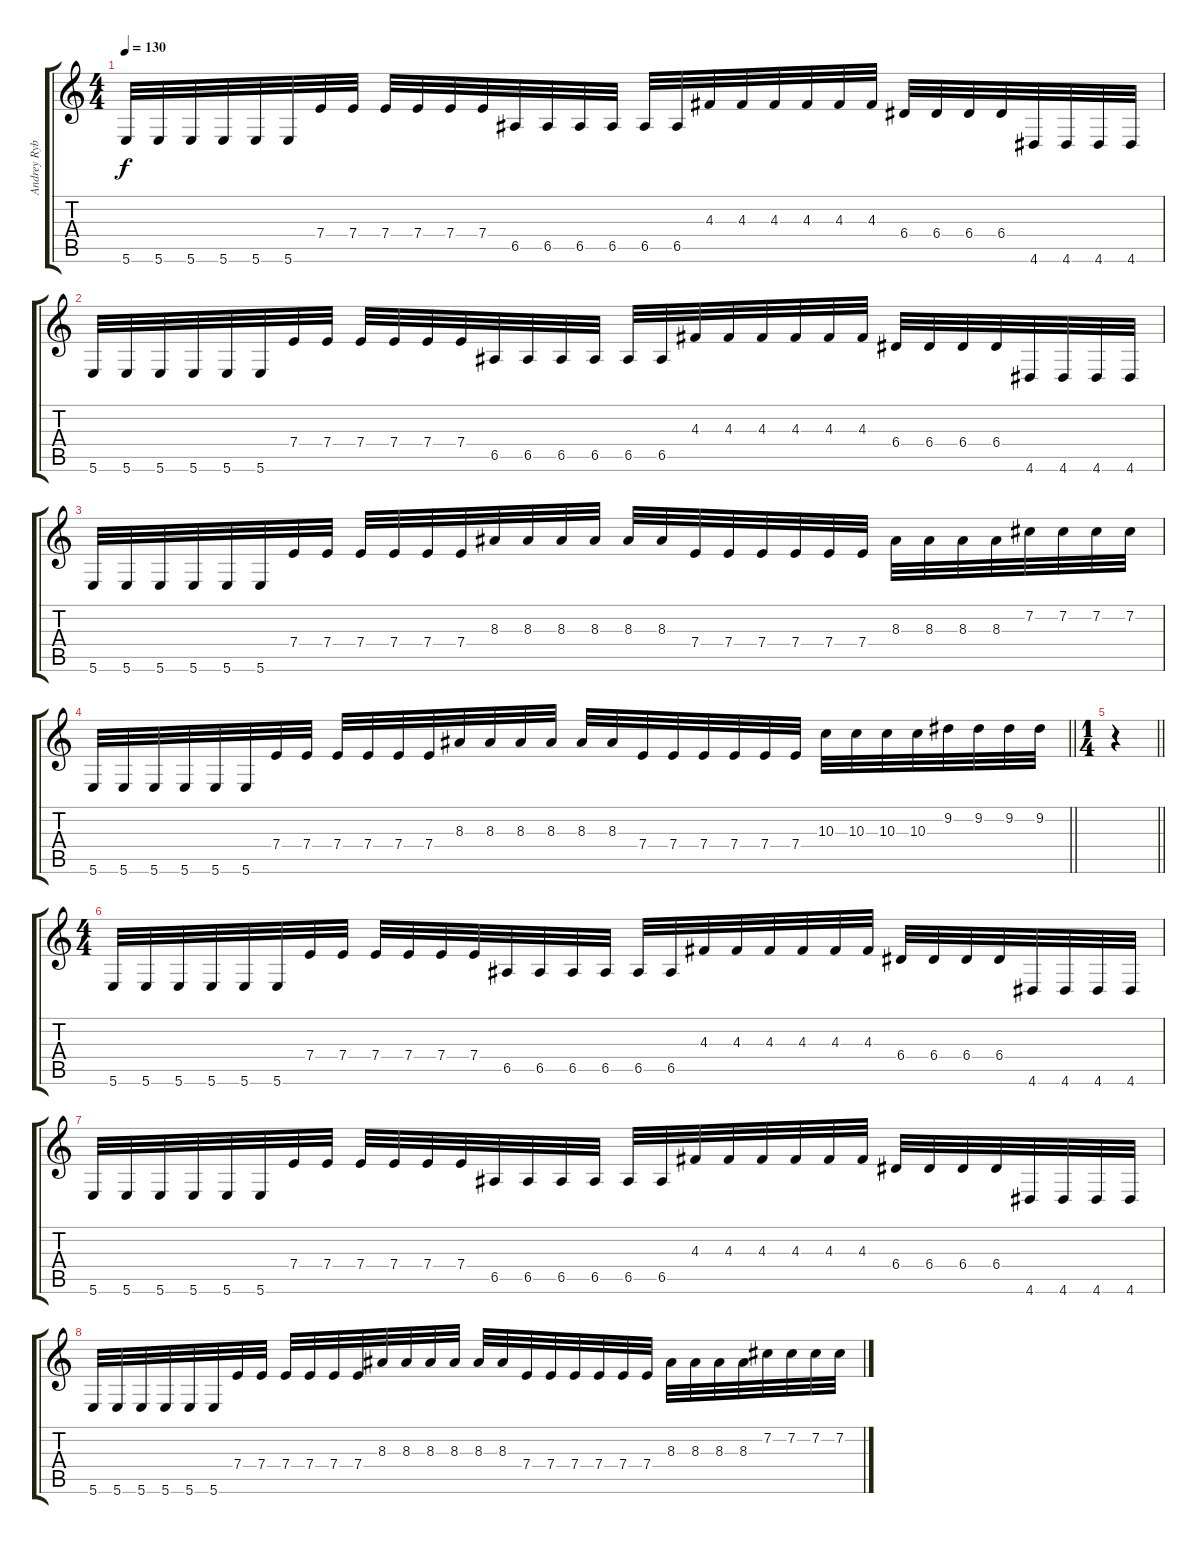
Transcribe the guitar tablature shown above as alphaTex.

\track ("Andrey Rybakov" "Andrey Ryb") {instrument distortionguitar}
\staff {score tabs}
\tuning (B3 Gb3 D3 A2 E2 B1) {hide}
\ts (4 4)
\section ("" "")
\tempo 130
\clef g2
\ks c
5.6.32{dy f instrument distortionguitar} 5.6.32 5.6.32 5.6.32 5.6.32 5.6.32 7.4.32 7.4.32 7.4.32 7.4.32 7.4.32 7.4.32 6.5.32 6.5.32 6.5.32 6.5.32 6.5.32 6.5.32 4.3.32 4.3.32 4.3.32 4.3.32 4.3.32 4.3.32 6.4.32 6.4.32 6.4.32 6.4.32 4.6.32 4.6.32 4.6.32 4.6.32 |
5.6.32 5.6.32 5.6.32 5.6.32 5.6.32 5.6.32 7.4.32 7.4.32 7.4.32 7.4.32 7.4.32 7.4.32 6.5.32 6.5.32 6.5.32 6.5.32 6.5.32 6.5.32 4.3.32 4.3.32 4.3.32 4.3.32 4.3.32 4.3.32 6.4.32 6.4.32 6.4.32 6.4.32 4.6.32 4.6.32 4.6.32 4.6.32 |
5.6.32 5.6.32 5.6.32 5.6.32 5.6.32 5.6.32 7.4.32 7.4.32 7.4.32 7.4.32 7.4.32 7.4.32 8.3.32 8.3.32 8.3.32 8.3.32 8.3.32 8.3.32 7.4.32 7.4.32 7.4.32 7.4.32 7.4.32 7.4.32 8.3.32 8.3.32 8.3.32 8.3.32 7.2.32 7.2.32 7.2.32 7.2.32 |
\barLineRight lightlight
5.6.32 5.6.32 5.6.32 5.6.32 5.6.32 5.6.32 7.4.32 7.4.32 7.4.32 7.4.32 7.4.32 7.4.32 8.3.32 8.3.32 8.3.32 8.3.32 8.3.32 8.3.32 7.4.32 7.4.32 7.4.32 7.4.32 7.4.32 7.4.32 10.3.32 10.3.32 10.3.32 10.3.32 9.2.32 9.2.32 9.2.32 9.2.32 |
\ts (1 4)
\section ("" "")
\barLineRight lightlight
r.4 |
\ts (4 4)
\section ("" "")
5.6.32 5.6.32 5.6.32 5.6.32 5.6.32 5.6.32 7.4.32 7.4.32 7.4.32 7.4.32 7.4.32 7.4.32 6.5.32 6.5.32 6.5.32 6.5.32 6.5.32 6.5.32 4.3.32 4.3.32 4.3.32 4.3.32 4.3.32 4.3.32 6.4.32 6.4.32 6.4.32 6.4.32 4.6.32 4.6.32 4.6.32 4.6.32 |
5.6.32 5.6.32 5.6.32 5.6.32 5.6.32 5.6.32 7.4.32 7.4.32 7.4.32 7.4.32 7.4.32 7.4.32 6.5.32 6.5.32 6.5.32 6.5.32 6.5.32 6.5.32 4.3.32 4.3.32 4.3.32 4.3.32 4.3.32 4.3.32 6.4.32 6.4.32 6.4.32 6.4.32 4.6.32 4.6.32 4.6.32 4.6.32 |
5.6.32 5.6.32 5.6.32 5.6.32 5.6.32 5.6.32 7.4.32 7.4.32 7.4.32 7.4.32 7.4.32 7.4.32 8.3.32 8.3.32 8.3.32 8.3.32 8.3.32 8.3.32 7.4.32 7.4.32 7.4.32 7.4.32 7.4.32 7.4.32 8.3.32 8.3.32 8.3.32 8.3.32 7.2.32 7.2.32 7.2.32 7.2.32
